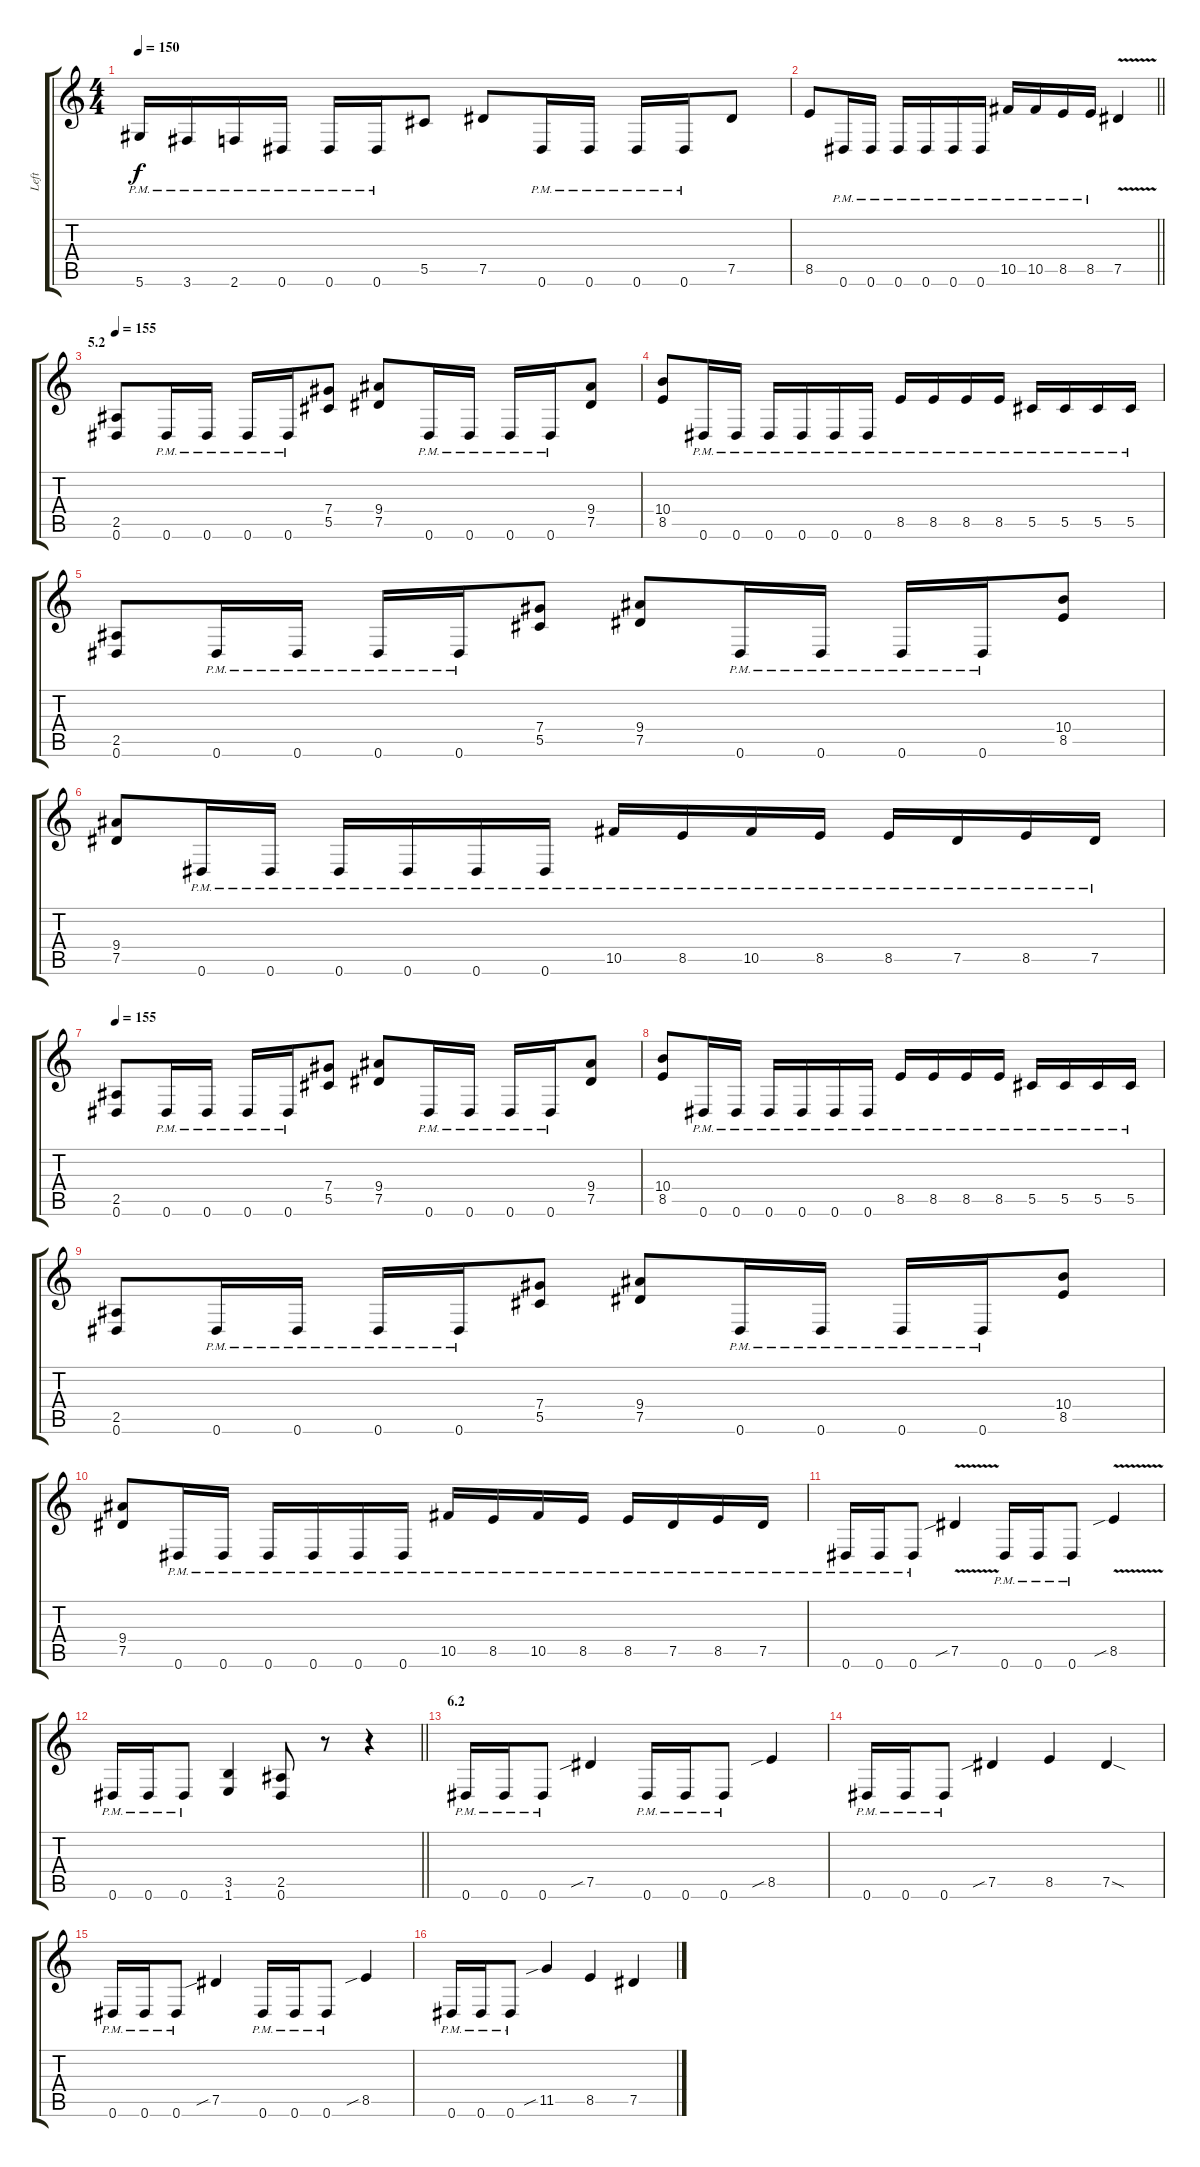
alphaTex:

\track ("Left" "Left") {instrument distortionguitar}
\staff {score tabs}
\tuning (Eb4 Bb3 Gb3 Db3 Ab2 Eb2) {hide}
\ts (4 4)
\tempo 150
\clef g2
\ks c
5.6{pm}.16{dy f} 3.6{pm}.16 2.6{pm}.16 0.6{pm}.16 0.6{pm}.16 0.6{pm}.16 5.5.8 7.5.8 0.6{pm}.16 0.6{pm}.16 0.6{pm}.16 0.6{pm}.16 7.5.8 |
\barLineRight lightlight
8.5.8 0.6{pm}.16 0.6{pm}.16 0.6{pm}.16 0.6{pm}.16 0.6{pm}.16 0.6{pm}.16 10.5{pm}.16 10.5{pm}.16 8.5{pm}.16 8.5{pm}.16 7.5{v}.4 |
\section ("" "5.2")
\tempo 155
(2.5 0.6).8 0.6{pm}.16 0.6{pm}.16 0.6{pm}.16 0.6{pm}.16 (7.4 5.5).8 (9.4 7.5).8 0.6{pm}.16 0.6{pm}.16 0.6{pm}.16 0.6{pm}.16 (9.4 7.5).8 |
(10.4 8.5).8 0.6{pm}.16 0.6{pm}.16 0.6{pm}.16 0.6{pm}.16 0.6{pm}.16 0.6{pm}.16 8.5{pm}.16 8.5{pm}.16 8.5{pm}.16 8.5{pm}.16 5.5{pm}.16 5.5{pm}.16 5.5{pm}.16 5.5{pm}.16 |
(2.5 0.6).8 0.6{pm}.16 0.6{pm}.16 0.6{pm}.16 0.6{pm}.16 (7.4 5.5).8 (9.4 7.5).8 0.6{pm}.16 0.6{pm}.16 0.6{pm}.16 0.6{pm}.16 (10.4 8.5).8 |
(9.4 7.5).8 0.6{pm}.16 0.6{pm}.16 0.6{pm}.16 0.6{pm}.16 0.6{pm}.16 0.6{pm}.16 10.5{pm}.16 8.5{pm}.16 10.5{pm}.16 8.5{pm}.16 8.5{pm}.16 7.5{pm}.16 8.5{pm}.16 7.5{pm}.16 |
\tempo 155
(2.5 0.6).8 0.6{pm}.16 0.6{pm}.16 0.6{pm}.16 0.6{pm}.16 (7.4 5.5).8 (9.4 7.5).8 0.6{pm}.16 0.6{pm}.16 0.6{pm}.16 0.6{pm}.16 (9.4 7.5).8 |
(10.4 8.5).8 0.6{pm}.16 0.6{pm}.16 0.6{pm}.16 0.6{pm}.16 0.6{pm}.16 0.6{pm}.16 8.5{pm}.16 8.5{pm}.16 8.5{pm}.16 8.5{pm}.16 5.5{pm}.16 5.5{pm}.16 5.5{pm}.16 5.5{pm}.16 |
(2.5 0.6).8 0.6{pm}.16 0.6{pm}.16 0.6{pm}.16 0.6{pm}.16 (7.4 5.5).8 (9.4 7.5).8 0.6{pm}.16 0.6{pm}.16 0.6{pm}.16 0.6{pm}.16 (10.4 8.5).8 |
(9.4 7.5).8 0.6{pm}.16 0.6{pm}.16 0.6{pm}.16 0.6{pm}.16 0.6{pm}.16 0.6{pm}.16 10.5{pm}.16 8.5{pm}.16 10.5{pm}.16 8.5{pm}.16 8.5{pm}.16 7.5{pm}.16 8.5{pm}.16 7.5{pm}.16 |
0.6{pm}.16 0.6{pm}.16 0.6{pm}.8 7.5{v sib}.4 0.6{pm}.16 0.6{pm}.16 0.6{pm}.8 8.5{v sib}.4 |
\barLineRight lightlight
0.6{pm}.16 0.6{pm}.16 0.6{pm}.8 (3.5 1.6).4 (2.5 0.6).8 r.8 r.4 |
\section ("" "6.2")
0.6{pm}.16 0.6{pm}.16 0.6{pm}.8 7.5{sib}.4 0.6{pm}.16 0.6{pm}.16 0.6{pm}.8 8.5{sib}.4 |
0.6{pm}.16 0.6{pm}.16 0.6{pm}.8 7.5{sib}.4 8.5.4 7.5{sod}.4 |
0.6{pm}.16 0.6{pm}.16 0.6{pm}.8 7.5{sib}.4 0.6{pm}.16 0.6{pm}.16 0.6{pm}.8 8.5{sib}.4 |
0.6{pm}.16 0.6{pm}.16 0.6{pm}.8 11.5{sib}.4 8.5.4 7.5.4
